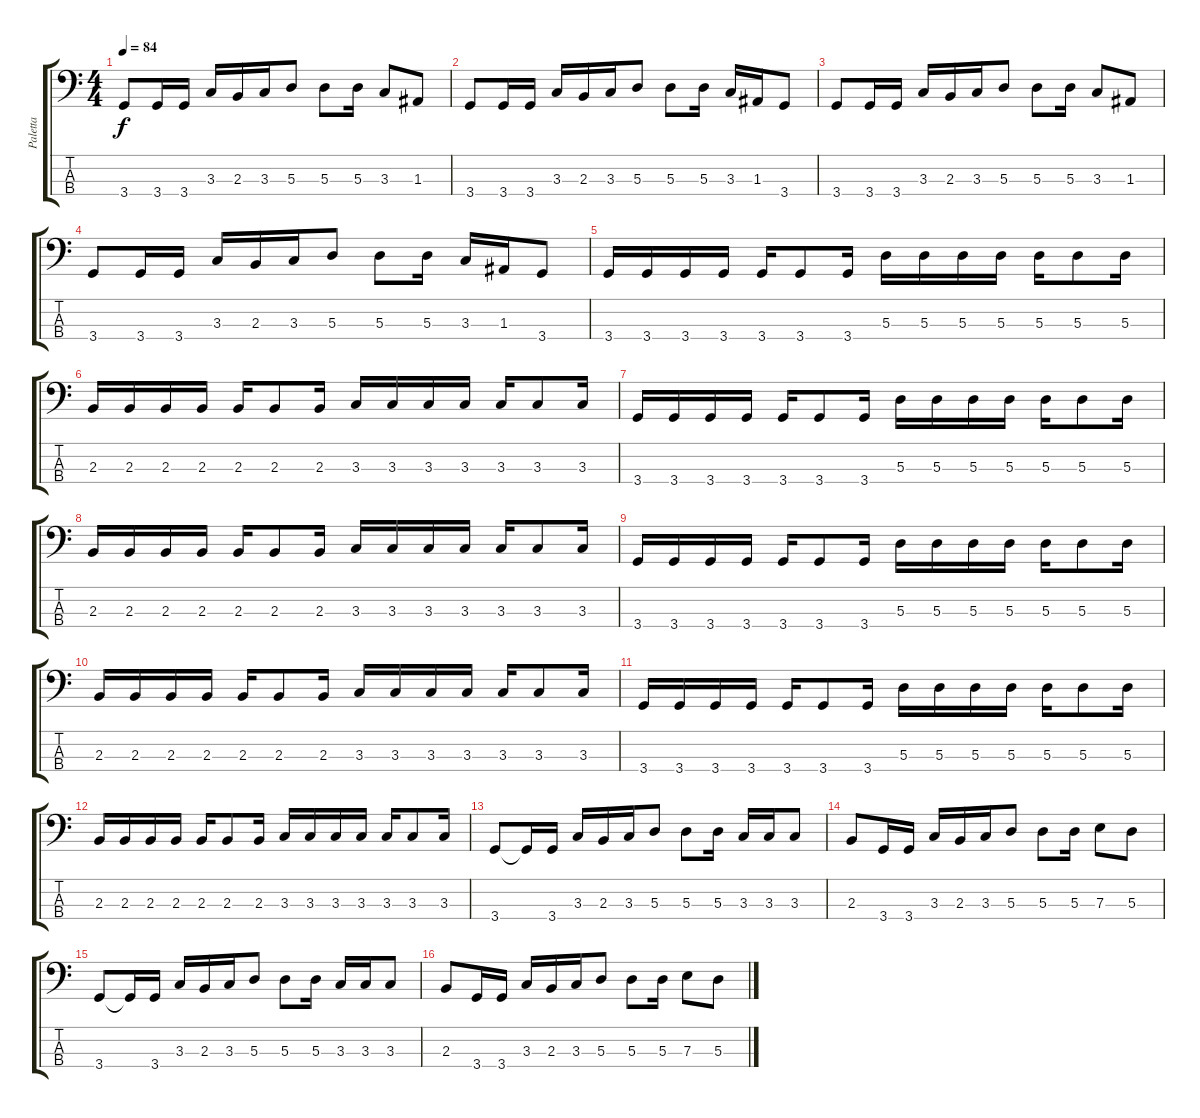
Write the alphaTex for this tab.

\track ("Paletta" "Paletta") {instrument electricbasspick}
\staff {score tabs}
\tuning (G2 D2 A1 E1) {hide}
\ts (4 4)
\tempo 84
\clef f4
\ks c
3.4.8{dy f volume 14 instrument electricbasspick} 3.4.16 3.4.16 3.3.16 2.3.16 3.3.16 5.3.8 5.3.8 5.3.16 3.3.8 1.3.8 |
3.4.8 3.4.16 3.4.16 3.3.16 2.3.16 3.3.16 5.3.8 5.3.8 5.3.16 3.3.16 1.3.16 3.4.8 |
3.4.8 3.4.16 3.4.16 3.3.16 2.3.16 3.3.16 5.3.8 5.3.8 5.3.16 3.3.8 1.3.8 |
3.4.8 3.4.16 3.4.16 3.3.16 2.3.16 3.3.16 5.3.8 5.3.8 5.3.16 3.3.16 1.3.16 3.4.8 |
3.4.16{volume 16} 3.4.16 3.4.16 3.4.16 3.4.16 3.4.8 3.4.16 5.3.16 5.3.16 5.3.16 5.3.16 5.3.16 5.3.8 5.3.16 |
2.3.16 2.3.16 2.3.16 2.3.16 2.3.16 2.3.8 2.3.16 3.3.16 3.3.16 3.3.16 3.3.16 3.3.16 3.3.8 3.3.16 |
3.4.16{volume 16} 3.4.16 3.4.16 3.4.16 3.4.16 3.4.8 3.4.16 5.3.16 5.3.16 5.3.16 5.3.16 5.3.16 5.3.8 5.3.16 |
2.3.16 2.3.16 2.3.16 2.3.16 2.3.16 2.3.8 2.3.16 3.3.16 3.3.16 3.3.16 3.3.16 3.3.16 3.3.8 3.3.16 |
3.4.16{volume 16} 3.4.16 3.4.16 3.4.16 3.4.16 3.4.8 3.4.16 5.3.16 5.3.16 5.3.16 5.3.16 5.3.16 5.3.8 5.3.16 |
2.3.16 2.3.16 2.3.16 2.3.16 2.3.16 2.3.8 2.3.16 3.3.16 3.3.16 3.3.16 3.3.16 3.3.16 3.3.8 3.3.16 |
3.4.16{volume 16} 3.4.16 3.4.16 3.4.16 3.4.16 3.4.8 3.4.16 5.3.16 5.3.16 5.3.16 5.3.16 5.3.16 5.3.8 5.3.16 |
2.3.16 2.3.16 2.3.16 2.3.16 2.3.16 2.3.8 2.3.16 3.3.16 3.3.16 3.3.16 3.3.16 3.3.16 3.3.8 3.3.16 |
3.4.8 3.4{t}.16 3.4.16 3.3.16 2.3.16 3.3.16 5.3.8 5.3.8 5.3.16 3.3.16 3.3.16 3.3.8 |
2.3.8 3.4.16 3.4.16 3.3.16 2.3.16 3.3.16 5.3.8 5.3.8 5.3.16 7.3.8 5.3.8 |
3.4.8 3.4{t}.16 3.4.16 3.3.16 2.3.16 3.3.16 5.3.8 5.3.8 5.3.16 3.3.16 3.3.16 3.3.8 |
2.3.8 3.4.16 3.4.16 3.3.16 2.3.16 3.3.16 5.3.8 5.3.8 5.3.16 7.3.8 5.3.8
